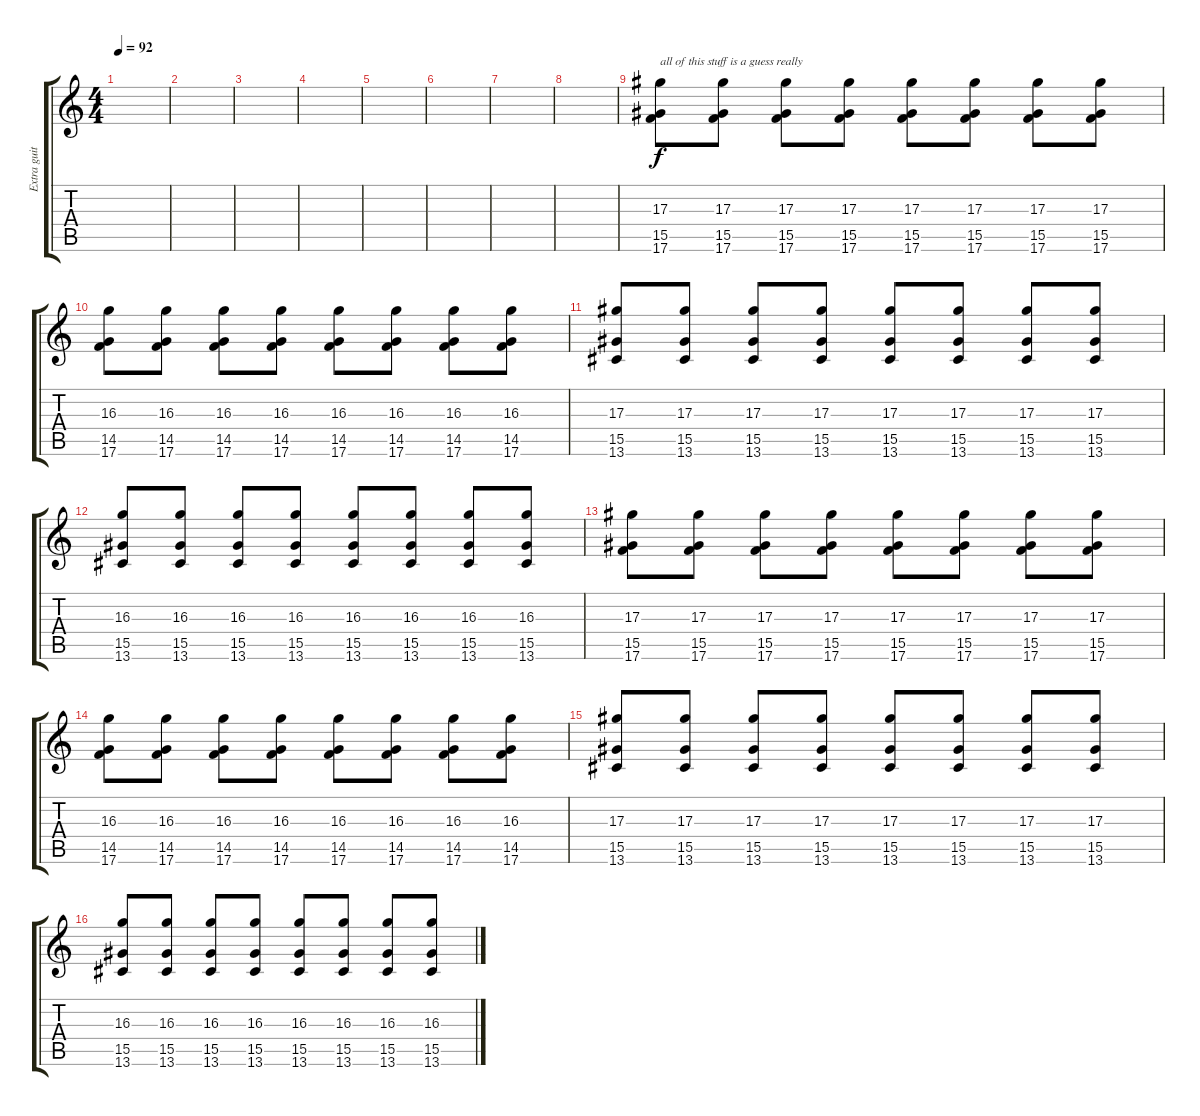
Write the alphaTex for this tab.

\track ("Extra guitars" "Extra guit") {instrument distortionguitar}
\staff {score tabs}
\tuning (C4 G3 Eb3 Bb2 F2 C2) {hide}
\ts (4 4)
\tempo 92
\clef g2
\ks c
|
|
|
|
|
|
|
|
(17.3 15.5 17.6).8{txt "all of this stuff is a guess really"} (17.3 15.5 17.6).8 (17.3 15.5 17.6).8 (17.3 15.5 17.6).8 (17.3 15.5 17.6).8 (17.3 15.5 17.6).8 (17.3 15.5 17.6).8 (17.3 15.5 17.6).8 |
(16.3 14.5 17.6).8 (16.3 14.5 17.6).8 (16.3 14.5 17.6).8 (16.3 14.5 17.6).8 (16.3 14.5 17.6).8 (16.3 14.5 17.6).8 (16.3 14.5 17.6).8 (16.3 14.5 17.6).8 |
(17.3 15.5 13.6).8 (17.3 15.5 13.6).8 (17.3 15.5 13.6).8 (17.3 15.5 13.6).8 (17.3 15.5 13.6).8 (17.3 15.5 13.6).8 (17.3 15.5 13.6).8 (17.3 15.5 13.6).8 |
(16.3 15.5 13.6).8 (16.3 15.5 13.6).8 (16.3 15.5 13.6).8 (16.3 15.5 13.6).8 (16.3 15.5 13.6).8 (16.3 15.5 13.6).8 (16.3 15.5 13.6).8 (16.3 15.5 13.6).8 |
(17.3 15.5 17.6).8 (17.3 15.5 17.6).8 (17.3 15.5 17.6).8 (17.3 15.5 17.6).8 (17.3 15.5 17.6).8 (17.3 15.5 17.6).8 (17.3 15.5 17.6).8 (17.3 15.5 17.6).8 |
(16.3 14.5 17.6).8 (16.3 14.5 17.6).8 (16.3 14.5 17.6).8 (16.3 14.5 17.6).8 (16.3 14.5 17.6).8 (16.3 14.5 17.6).8 (16.3 14.5 17.6).8 (16.3 14.5 17.6).8 |
(17.3 15.5 13.6).8 (17.3 15.5 13.6).8 (17.3 15.5 13.6).8 (17.3 15.5 13.6).8 (17.3 15.5 13.6).8 (17.3 15.5 13.6).8 (17.3 15.5 13.6).8 (17.3 15.5 13.6).8 |
(16.3 15.5 13.6).8 (16.3 15.5 13.6).8 (16.3 15.5 13.6).8 (16.3 15.5 13.6).8 (16.3 15.5 13.6).8 (16.3 15.5 13.6).8 (16.3 15.5 13.6).8 (16.3 15.5 13.6).8
